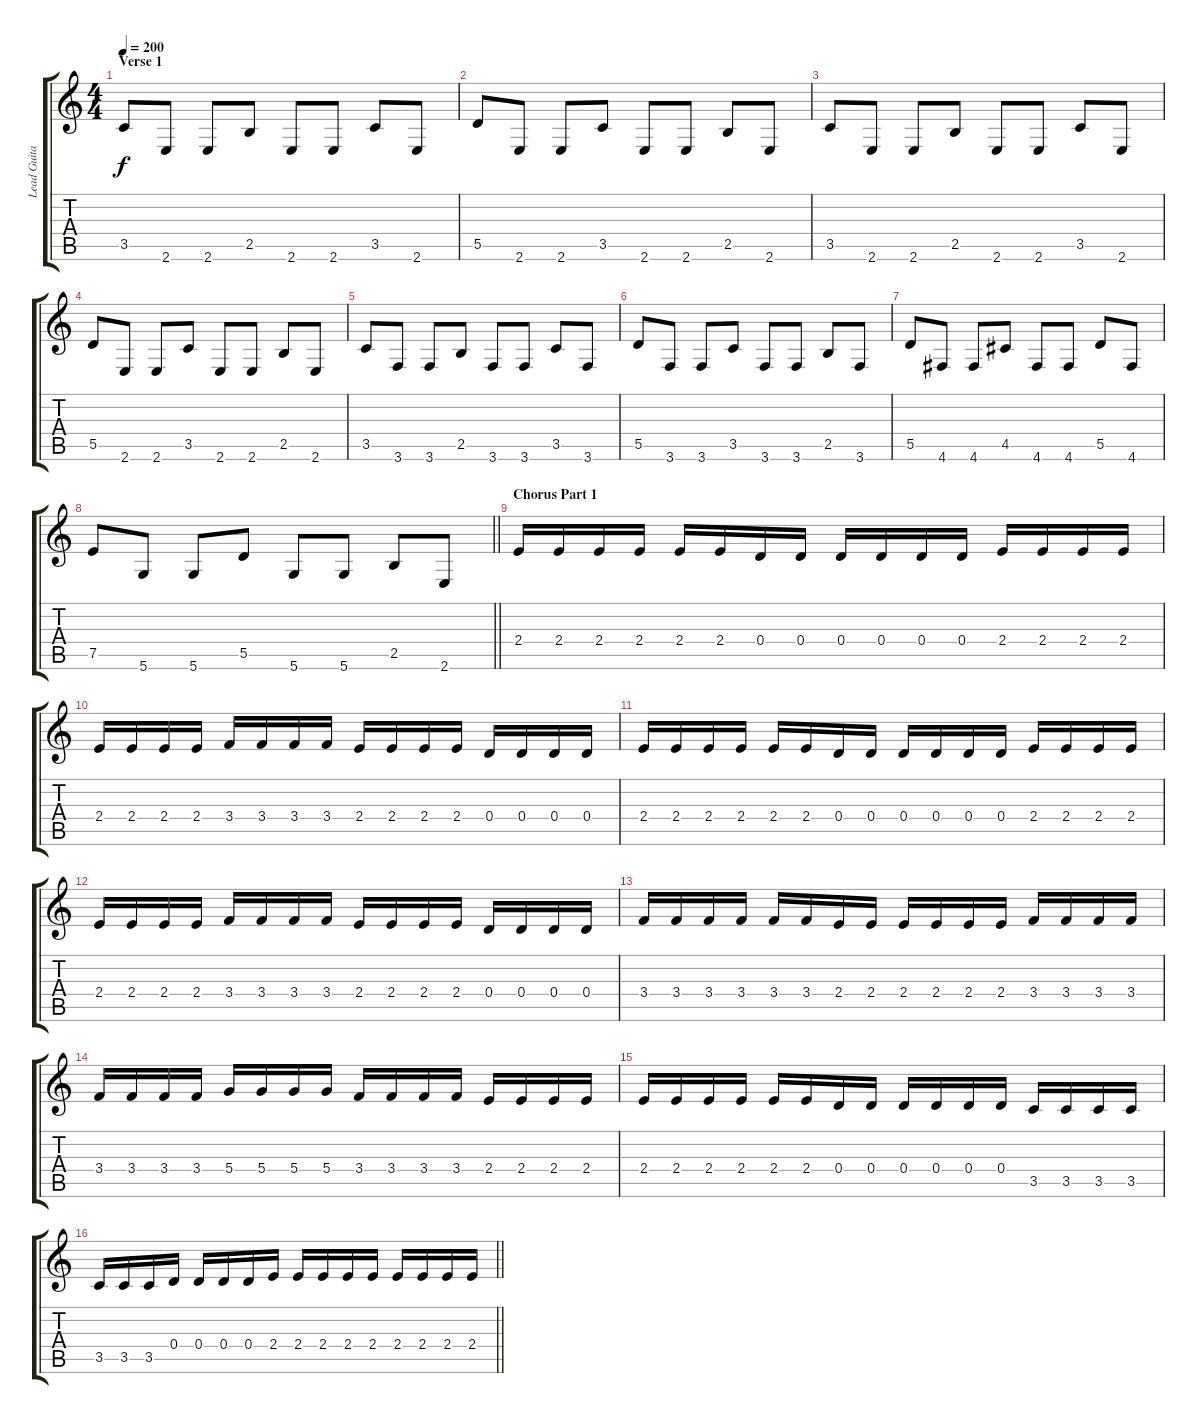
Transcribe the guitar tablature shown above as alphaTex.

\track ("Lead Guitar" "Lead Guita") {instrument distortionguitar}
\staff {score tabs}
\tuning (E4 B3 G3 D3 A2 D2) {hide}
\ts (4 4)
\section ("" "Verse 1")
\tempo 200
\clef g2
\ks c
3.5.8{dy f} 2.6.8 2.6.8 2.5.8 2.6.8 2.6.8 3.5.8 2.6.8 |
5.5.8 2.6.8 2.6.8 3.5.8 2.6.8 2.6.8 2.5.8 2.6.8 |
3.5.8 2.6.8 2.6.8 2.5.8 2.6.8 2.6.8 3.5.8 2.6.8 |
5.5.8 2.6.8 2.6.8 3.5.8 2.6.8 2.6.8 2.5.8 2.6.8 |
3.5.8 3.6.8 3.6.8 2.5.8 3.6.8 3.6.8 3.5.8 3.6.8 |
5.5.8 3.6.8 3.6.8 3.5.8 3.6.8 3.6.8 2.5.8 3.6.8 |
5.5.8 4.6.8 4.6.8 4.5.8 4.6.8 4.6.8 5.5.8 4.6.8 |
\barLineRight lightlight
7.5.8 5.6.8 5.6.8 5.5.8 5.6.8 5.6.8 2.5.8 2.6.8 |
\section ("" "Chorus Part 1")
2.4.16 2.4.16 2.4.16 2.4.16 2.4.16 2.4.16 0.4.16 0.4.16 0.4.16 0.4.16 0.4.16 0.4.16 2.4.16 2.4.16 2.4.16 2.4.16 |
2.4.16 2.4.16 2.4.16 2.4.16 3.4.16 3.4.16 3.4.16 3.4.16 2.4.16 2.4.16 2.4.16 2.4.16 0.4.16 0.4.16 0.4.16 0.4.16 |
2.4.16 2.4.16 2.4.16 2.4.16 2.4.16 2.4.16 0.4.16 0.4.16 0.4.16 0.4.16 0.4.16 0.4.16 2.4.16 2.4.16 2.4.16 2.4.16 |
2.4.16 2.4.16 2.4.16 2.4.16 3.4.16 3.4.16 3.4.16 3.4.16 2.4.16 2.4.16 2.4.16 2.4.16 0.4.16 0.4.16 0.4.16 0.4.16 |
3.4.16 3.4.16 3.4.16 3.4.16 3.4.16 3.4.16 2.4.16 2.4.16 2.4.16 2.4.16 2.4.16 2.4.16 3.4.16 3.4.16 3.4.16 3.4.16 |
3.4.16 3.4.16 3.4.16 3.4.16 5.4.16 5.4.16 5.4.16 5.4.16 3.4.16 3.4.16 3.4.16 3.4.16 2.4.16 2.4.16 2.4.16 2.4.16 |
2.4.16 2.4.16 2.4.16 2.4.16 2.4.16 2.4.16 0.4.16 0.4.16 0.4.16 0.4.16 0.4.16 0.4.16 3.5.16 3.5.16 3.5.16 3.5.16 |
\barLineRight lightlight
3.5.16 3.5.16 3.5.16 0.4.16 0.4.16 0.4.16 0.4.16 2.4.16 2.4.16 2.4.16 2.4.16 2.4.16 2.4.16 2.4.16 2.4.16 2.4.16
